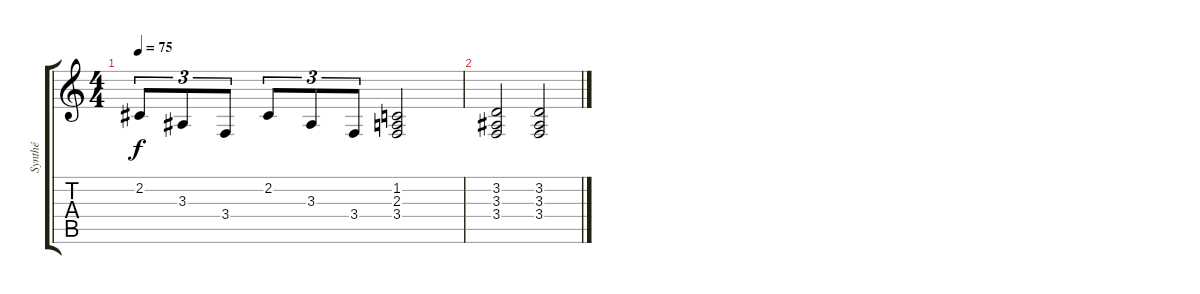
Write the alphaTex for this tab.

\track ("Synthé" "Synthé") {instrument acousticgrandpiano}
\staff {score tabs}
\tuning (E4 B3 G3 D3 A2 E2) {hide}
\ts (4 4)
\tempo 75
\clef g2
\ks c
2.2.8{tu (3 2) dy f} 3.3.8{tu (3 2)} 3.4.8{tu (3 2)} 2.2.8{tu (3 2)} 3.3.8{tu (3 2)} 3.4.8{tu (3 2)} (1.2 2.3 3.4).2 |
(3.2 3.3 3.4).2 (3.2 3.3 3.4).2
